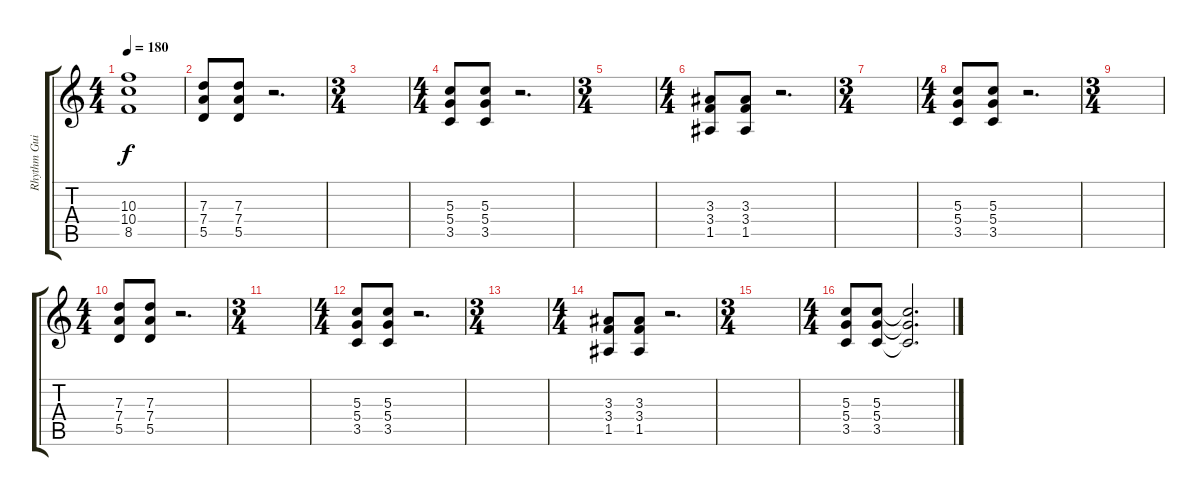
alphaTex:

\track ("Rhythm Guitar 2" "Rhythm Gui") {instrument distortionguitar}
\staff {score tabs}
\tuning (E4 B3 G3 D3 A2 E2) {hide}
\ts (4 4)
\tempo 180
\clef g2
\ks c
(10.3{t} 10.4{t} 8.5{t}).1{dy f} |
(7.3 7.4 5.5).8 (7.3 7.4 5.5).8 r.2{d} |
\ts (3 4)
|
\ts (4 4)
(5.3 5.4 3.5).8 (5.3 5.4 3.5).8 r.2{d} |
\ts (3 4)
|
\ts (4 4)
(3.3 3.4 1.5).8 (3.3 3.4 1.5).8 r.2{d} |
\ts (3 4)
|
\ts (4 4)
(5.3 5.4 3.5).8 (5.3 5.4 3.5).8 r.2{d} |
\ts (3 4)
|
\ts (4 4)
(7.3 7.4 5.5).8 (7.3 7.4 5.5).8 r.2{d} |
\ts (3 4)
|
\ts (4 4)
(5.3 5.4 3.5).8 (5.3 5.4 3.5).8 r.2{d} |
\ts (3 4)
|
\ts (4 4)
(3.3 3.4 1.5).8 (3.3 3.4 1.5).8 r.2{d} |
\ts (3 4)
|
\ts (4 4)
(5.3 5.4 3.5).8 (5.3 5.4 3.5).8 (5.3{t} 5.4{t} 3.5{t}).2{d}
